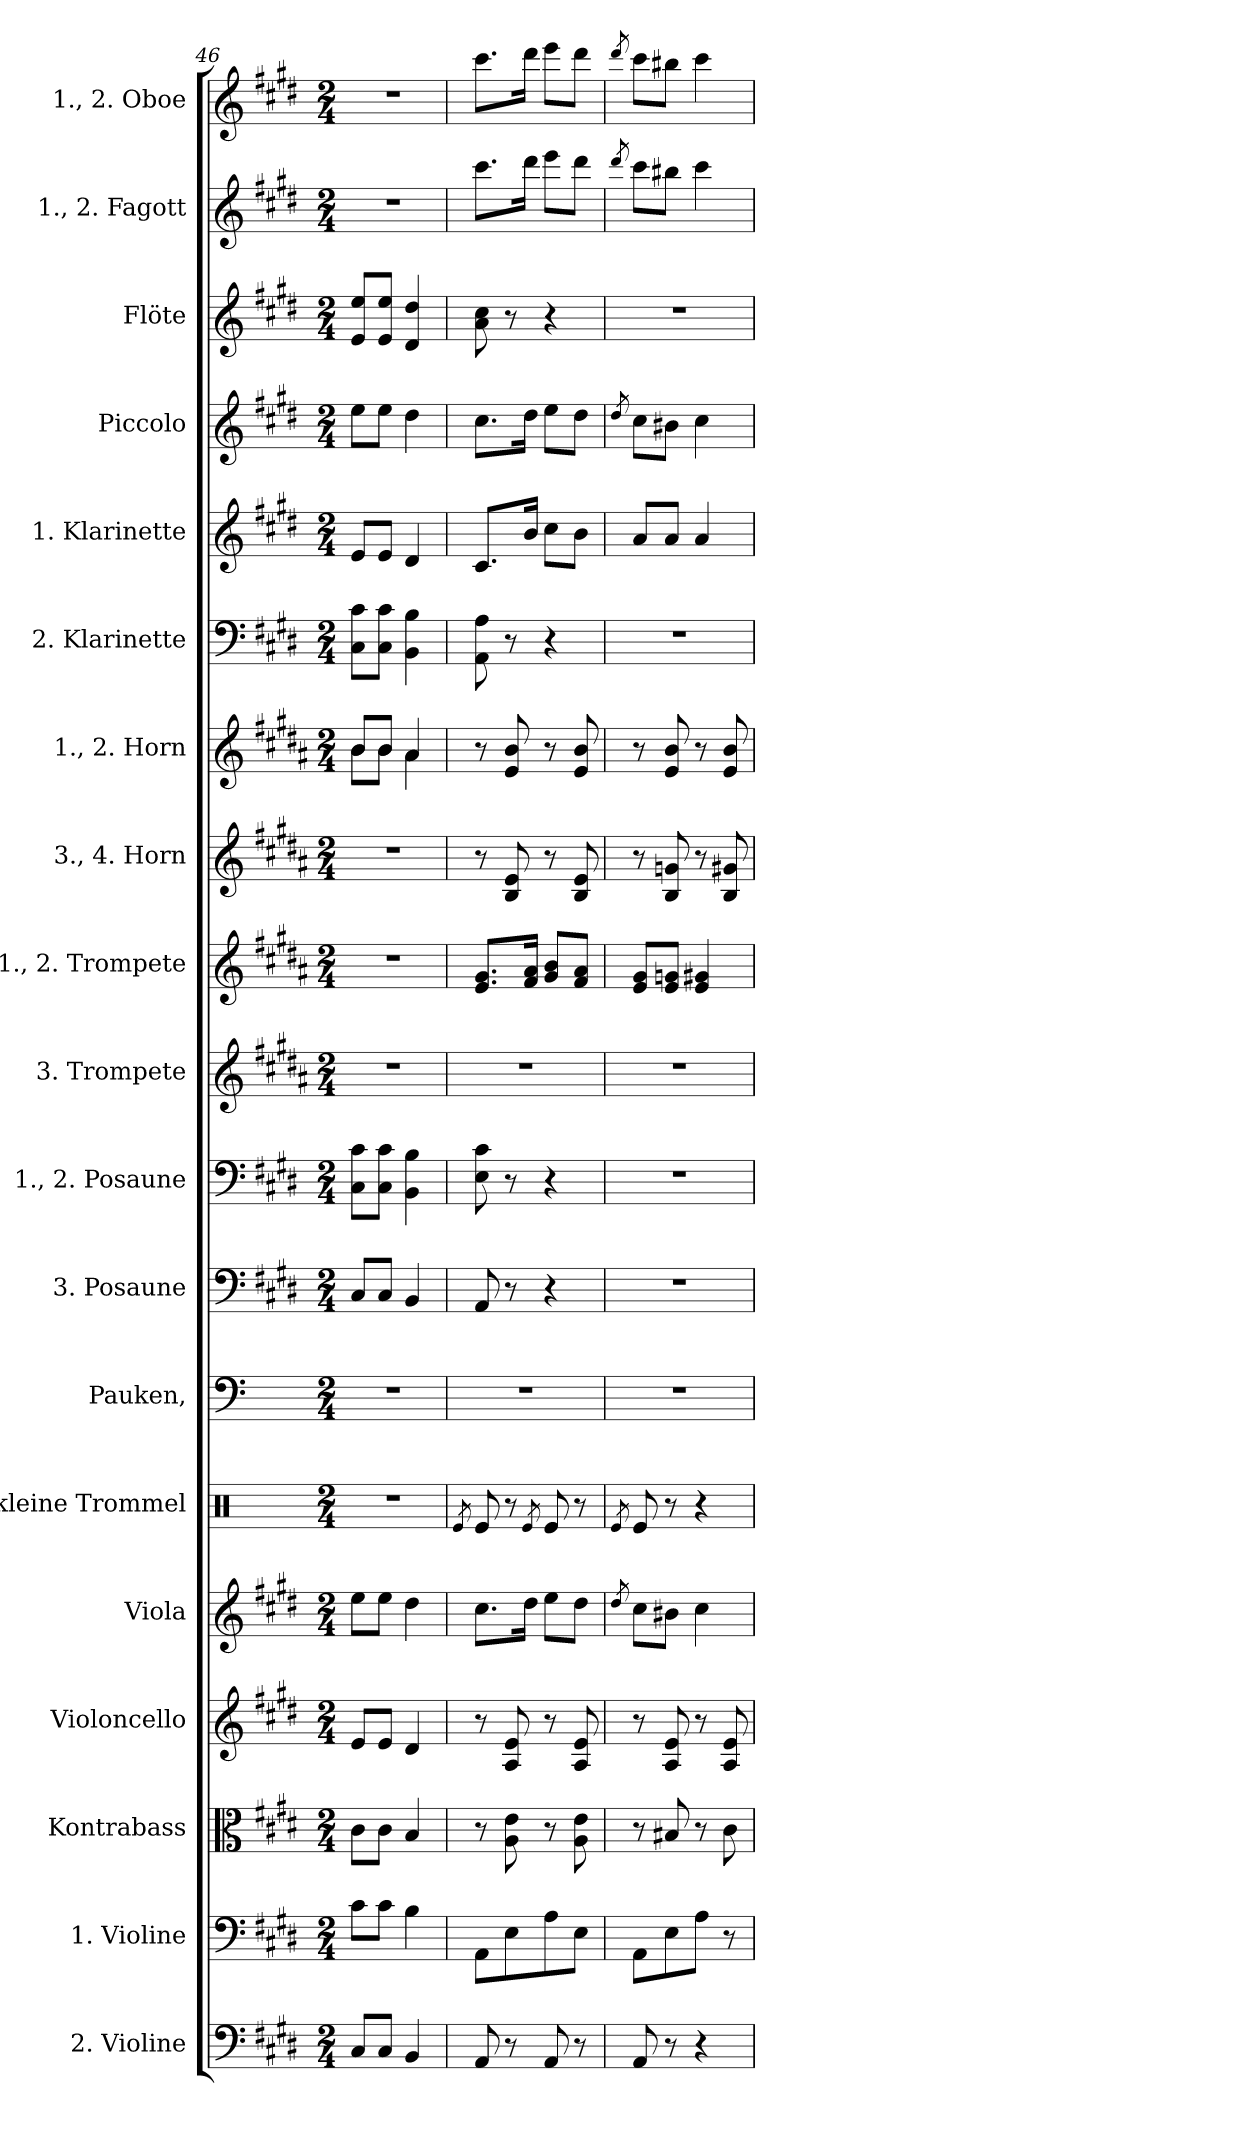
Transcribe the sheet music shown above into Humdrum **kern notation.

**kern	**kern	**kern	**kern	**kern	**kern	**kern	**kern	**kern	**kern	**kern	**kern	**kern	**kern	**kern	**kern	**kern	**kern	**kern
*part19	*part18	*part17	*part16	*part15	*part14	*part13	*part12	*part11	*part10	*part9	*part8	*part7	*part6	*part5	*part4	*part3	*part2	*part1
*staff19	*staff18	*staff17	*staff16	*staff15	*staff14	*staff13	*staff12	*staff11	*staff10	*staff9	*staff8	*staff7	*staff6	*staff5	*staff4	*staff3	*staff2	*staff1
*I"2. Violine	*I"1. Violine	*I"Kontrabass	*I"Violoncello	*I"Viola	*I"kleine Trommel	*I"Pauken,	*I"3. Posaune	*I"1., 2. Posaune	*I"3. Trompete	*I"1., 2. Trompete	*I"3., 4. Horn	*I"1., 2. Horn	*I"2. Klarinette	*I"1. Klarinette	*I"Piccolo	*I"Flöte	*I"1., 2. Fagott	*I"1., 2. Oboe
*I'2. Vl.	*I'1. Vl.	*I'Kb.	*I'Vc.	*I'Va.	*I'kl. Tr.	*I'Pk.,	*I'3. Pos.	*I'1., 2. Pos.	*I'3. Trp.	*I'1., 2. Trp.	*I'3., 4. Hr.	*I'1., 2.  Hr.	*I'2. Klar.	*I'1. Klar.	*I'Picc.	*I'Fl.	*I'1., 2. Fag.	*I'1., 2. Ob.
*clefF4	*clefF4	*clefC3	*clefG2	*clefG2	*clefX	*clefF4	*clefF4	*clefF4	*clefG2	*clefG2	*clefG2	*clefG2	*clefF4	*clefG2	*clefG2	*clefG2	*clefG2	*clefG2
*ITrd7c12	*	*	*	*	*	*	*	*	*ITrd-3c-5	*ITrd-3c-5	*ITrd4c7	*ITrd4c7	*	*ITrd1c2	*ITrd1c2	*	*ITrd-7c-12	*
*k[f#c#g#d#]	*k[f#c#g#d#]	*k[f#c#g#d#]	*k[f#c#g#d#]	*k[f#c#g#d#]	*k[]	*k[]	*k[f#c#g#d#]	*k[f#c#g#d#]	*k[f#c#g#d#]	*k[f#c#g#d#]	*k[f#c#g#d#]	*k[f#c#g#d#]	*k[f#c#g#d#]	*k[f#c#]	*k[f#c#]	*k[f#c#g#d#]	*k[f#c#g#d#]	*k[f#c#g#d#]
*M2/4	*M2/4	*M2/4	*M2/4	*M2/4	*M2/4	*M2/4	*M2/4	*M2/4	*M2/4	*M2/4	*M2/4	*M2/4	*M2/4	*M2/4	*M2/4	*M2/4	*M2/4	*M2/4
=46	=46	=46	=46	=46	=46	=46	=46	=46	=46	=46	=46	=46	=46	=46	=46	=46	=46	=46
*	*	*	*	*	*	*	*	*	*	*	*	*^	*	*	*	*	*	*
8CC#/L	8c#\L	8c#\L	8e/L	8ee\L	2r	2r	8C#/L	8C#\ 8c#\L	2r	2r	2r	8e/L	8e\L	8C#\ 8c#\L	8d/L	8dd\L	8e/ 8ee/L	2r	2r
8CC#/J	8c#\J	8c#\J	8e/J	8ee\J	.	.	8C#/J	8C#\ 8c#\J	.	.	.	8e/J	8e\J	8C#\ 8c#\J	8d/J	8dd\J	8e/ 8ee/J	.	.
4BBB/	4B\	4B/	4d#/	4dd#\	.	.	4BB/	4BB\ 4B\	.	.	.	4d#/	4d#\	4BB\ 4B\	4c#/	4cc#\	4d#/ 4dd#/	.	.
*	*	*	*	*	*	*	*	*	*	*	*	*v	*v	*	*	*	*	*	*
=47	=47	=47	=47	=47	=47	=47	=47	=47	=47	=47	=47	=47	=47	=47	=47	=47	=47	=47
.	.	.	.	.	8qRe/	.	.	.	.	.	.	.	.	.	.	.	.	.
8AAA/	8AA\L	8r	8r	8.cc#\L	8Re/	2r	8AA/	8E\ 8c#\	2r	8.a/ 8.cc#/L	8r	8r	8AA\ 8A\	8.B/L	8.b\L	8a\ 8cc#\	8.cccc#\L	8.ccc#\L
8r	8E\	8A\ 8e\	8A/ 8e/	.	8r	.	8r	8r	.	.	8E/ 8A/	8A/ 8e/	8r	.	.	8r	.	.
.	.	.	.	16dd#\Jk	.	.	.	.	.	16b/ 16dd#/Jk	.	.	.	16a/Jk	16cc#\Jk	.	16dddd#\Jk	16ddd#\Jk
.	.	.	.	.	8qRe/	.	.	.	.	.	.	.	.	.	.	.	.	.
8AAA/	8A\	8r	8r	8ee\L	8Re/	.	4r	4r	.	8cc#/ 8ee/L	8r	8r	4r	8b\L	8dd\L	4r	8eeee\L	8eee\L
8r	8E\J	8A\ 8e\	8A/ 8e/	8dd#\J	8r	.	.	.	.	8b/ 8dd#/J	8E/ 8A/	8A/ 8e/	.	8a\J	8cc#\J	.	8dddd#\J	8ddd#\J
=48	=48	=48	=48	=48	=48	=48	=48	=48	=48	=48	=48	=48	=48	=48	=48	=48	=48	=48
.	.	.	.	8qdd#/	8qRe/	.	.	.	.	.	.	.	.	.	8qcc#/	.	8qdddd#/	8qddd#/
8AAA/	8AA\L	8r	8r	8cc#\L	8Re/	2r	2r	2r	2r	8a/ 8cc#/L	8r	8r	2r	8g/L	8b\L	2r	8cccc#\L	8ccc#\L
8r	8E\	8B#X/	8A/ 8e/	8b#X\J	8r	.	.	.	.	8a/ 8ccn/J	8E/ 8cn/	8A/ 8e/	.	8g/J	8a#X\J	.	8bbb#X\J	8bb#X\J
4r	8A\J	8r	8r	4cc#\	4r	.	.	.	.	4a/ 4cc#X/	8r	8r	.	4g/	4b\	.	4cccc#\	4ccc#\
.	8r	8c#\	8A/ 8e/	.	.	.	.	.	.	.	8E/ 8c#X/	8A/ 8e/	.	.	.	.	.	.
=	=	=	=	=	=	=	=	=	=	=	=	=	=	=	=	=	=	=
*-	*-	*-	*-	*-	*-	*-	*-	*-	*-	*-	*-	*-	*-	*-	*-	*-	*-	*-
